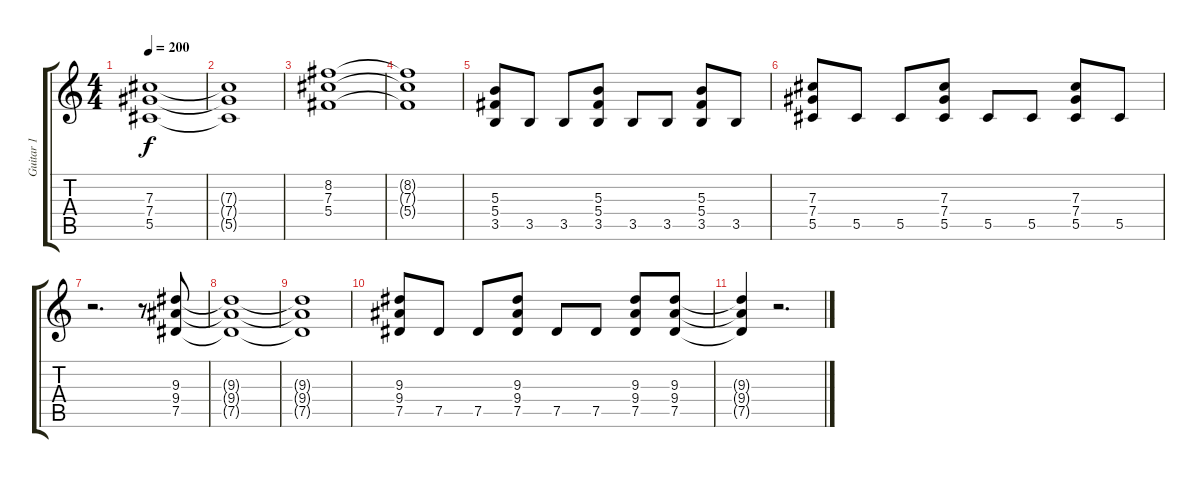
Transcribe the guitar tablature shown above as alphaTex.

\track ("Guitar 1" "Guitar 1") {instrument distortionguitar}
\staff {score tabs}
\tuning (Eb4 Bb3 Gb3 Db3 Ab2 Eb2) {hide}
\ts (4 4)
\tempo 200
\clef g2
\ks c
(7.3 7.4 5.5).1{dy f} |
(7.3{t} 7.4{t} 5.5{t}).1 |
(8.2 7.3 5.4).1 |
(8.2{t} 7.3{t} 5.4{t}).1 |
(5.3 5.4 3.5).8 3.5.8 3.5.8 (5.3 5.4 3.5).8 3.5.8 3.5.8 (5.3 5.4 3.5).8 3.5.8 |
(7.3 7.4 5.5).8 5.5.8 5.5.8 (7.3 7.4 5.5).8 5.5.8 5.5.8 (7.3 7.4 5.5).8 5.5.8 |
r.2{d} r.8 (9.3 9.4 7.5).8 |
(9.3{t} 9.4{t} 7.5{t}).1 |
(9.3{t} 9.4{t} 7.5{t}).1 |
(9.3 9.4 7.5).8 7.5.8 7.5.8 (9.3 9.4 7.5).8 7.5.8 7.5.8 (9.3 9.4 7.5).8 (9.3 9.4 7.5).8 |
(9.3{t} 9.4{t} 7.5{t}).4 r.2{d}
